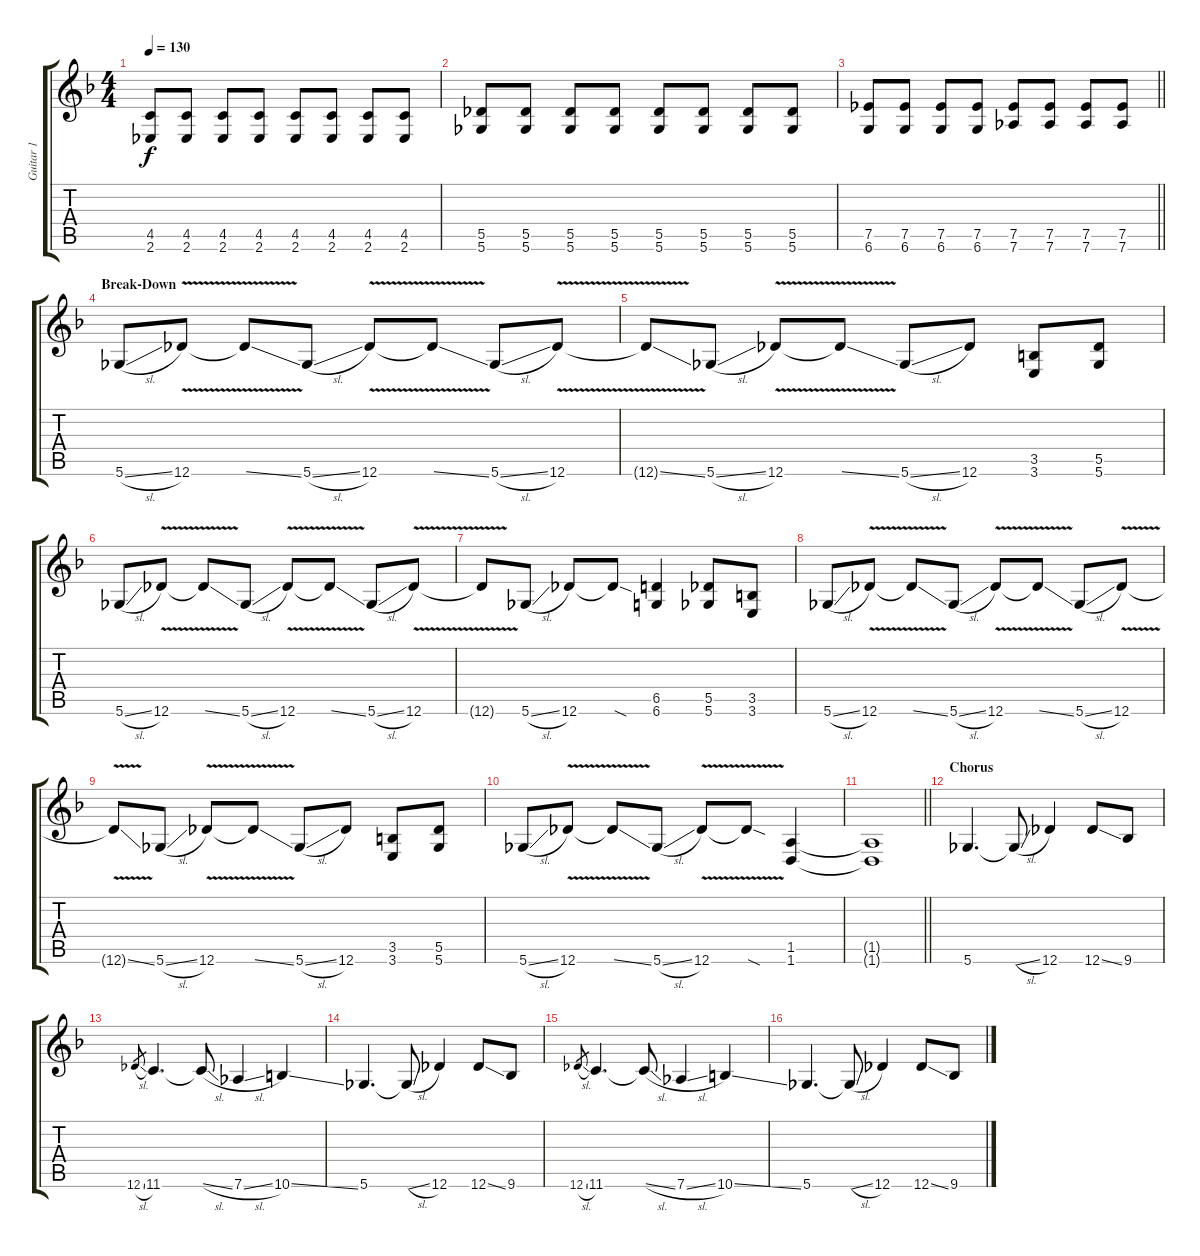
\track ("Guitar 1" "Guitar 1") {instrument distortionguitar}
\staff {score tabs}
\tuning (Eb4 Bb3 Gb3 Db3 Ab2 Db2) {hide}
\ts (4 4)
\tempo 130
\clef g2
\ks f
(4.5 2.6).8{dy f} (4.5 2.6).8 (4.5 2.6).8 (4.5 2.6).8 (4.5 2.6).8 (4.5 2.6).8 (4.5 2.6).8 (4.5 2.6).8 |
(5.5 5.6).8 (5.5 5.6).8 (5.5 5.6).8 (5.5 5.6).8 (5.5 5.6).8 (5.5 5.6).8 (5.5 5.6).8 (5.5 5.6).8 |
\barLineRight lightlight
(7.5 6.6).8 (7.5 6.6).8 (7.5 6.6).8 (7.5 6.6).8 (7.5 7.6).8 (7.5 7.6).8 (7.5 7.6).8 (7.5 7.6).8 |
\section ("" "Break-Down")
5.6{sl}.8 12.6{v}.8 12.6{v ss t}.8 5.6{sl}.8 12.6{v}.8 12.6{v ss t}.8 5.6{sl}.8 12.6{v}.8 |
12.6{v ss t}.8 5.6{sl}.8 12.6{v}.8 12.6{v ss t}.8 5.6{sl}.8 12.6.8 (3.5 3.6).8 (5.5 5.6).8 |
5.6{sl}.8 12.6{v}.8 12.6{v ss t}.8 5.6{sl}.8 12.6{v}.8 12.6{v ss t}.8 5.6{sl}.8 12.6{v}.8 |
12.6{t}.8 5.6{sl}.8 12.6.8 12.6{sod t}.8 (6.5 6.6).4 (5.5 5.6).8 (3.5 3.6).8 |
5.6{sl}.8 12.6{v}.8 12.6{v ss t}.8 5.6{sl}.8 12.6{v}.8 12.6{v ss t}.8 5.6{sl}.8 12.6{v}.8 |
12.6{v ss t}.8 5.6{sl}.8 12.6{v}.8 12.6{v ss t}.8 5.6{sl}.8 12.6.8 (3.5 3.6).8 (5.5 5.6).8 |
5.6{sl}.8 12.6{v}.8 12.6{v ss t}.8 5.6{sl}.8 12.6{v}.8 12.6{v sod t}.8 (1.5 1.6).4 |
\barLineRight lightlight
(1.5{t} 1.6{t}).1 |
\section ("" "Chorus")
5.6.4{d} 5.6{sl t}.8 12.6.4 12.6{ss}.8 9.6.8 |
12.6{sl}.8{gr} 11.6.4{d} 11.6{sl t}.8 7.6{sl}.4 10.6{ss}.4 |
5.6.4{d} 5.6{sl t}.8 12.6.4 12.6{ss}.8 9.6.8 |
12.6{sl}.8{gr} 11.6.4{d} 11.6{sl t}.8 7.6{sl}.4 10.6{ss}.4 |
5.6.4{d} 5.6{sl t}.8 12.6.4 12.6{ss}.8 9.6.8
